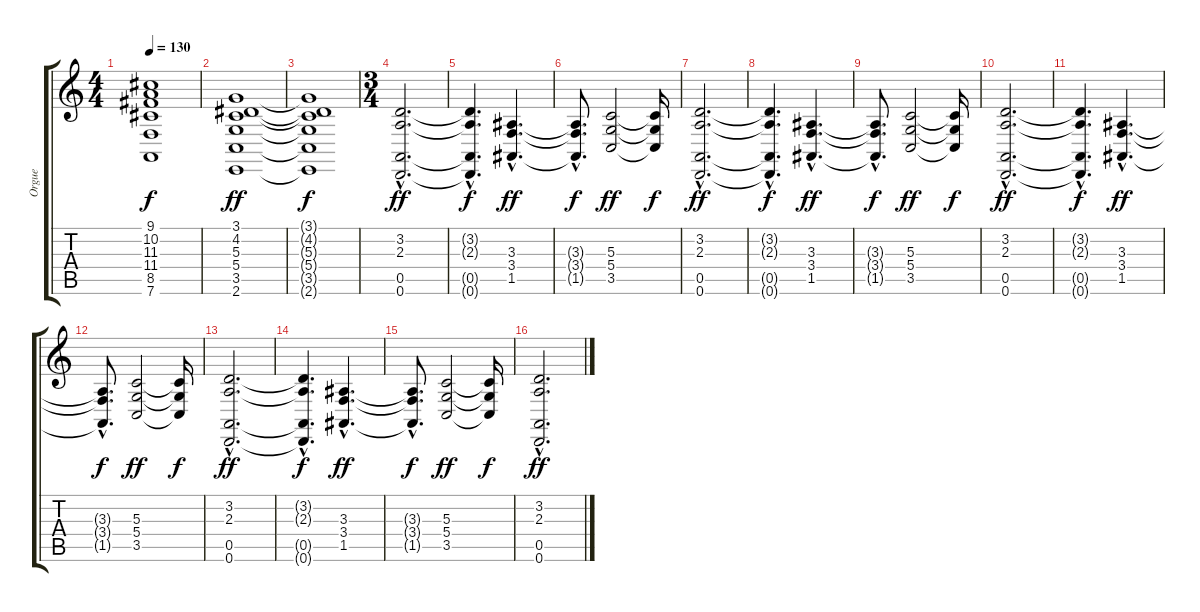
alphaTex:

\track ("Orgue" "Orgue") {instrument churchorgan}
\staff {score tabs}
\tuning (E4 B3 G3 D3 A2 D2) {hide}
\ts (4 4)
\tempo 130
\clef g2
\ks c
(9.1{t} 10.2{t} 11.3{t} 11.4{t} 8.5{t} 7.6{t}).1{dy f} |
(3.1 4.2 5.3 5.4 3.5 2.6).1{dy ff} |
(3.1{t} 4.2{t} 5.3{t} 5.4{t} 3.5{t} 2.6{t}).1{dy f} |
\ts (3 4)
(3.2{hac} 2.3{hac} 0.5{hac} 0.6{hac}).2{d dy ff} |
(3.2{hac t} 2.3{hac t} 0.5{hac t} 0.6{hac t}).4{d dy f} (3.3{hac} 3.4{hac} 1.5{hac}).4{d dy ff} |
(3.3{hac t} 3.4{hac t} 1.5{hac t}).8{d dy f} (5.3 5.4 3.5).2{dy ff} (5.3{t} 5.4{t} 3.5{t}).16{dy f} |
(3.2{hac} 2.3{hac} 0.5{hac} 0.6{hac}).2{d dy ff} |
(3.2{hac t} 2.3{hac t} 0.5{hac t} 0.6{hac t}).4{d dy f} (3.3{hac} 3.4{hac} 1.5{hac}).4{d dy ff} |
(3.3{hac t} 3.4{hac t} 1.5{hac t}).8{d dy f} (5.3 5.4 3.5).2{dy ff} (5.3{t} 5.4{t} 3.5{t}).16{dy f} |
(3.2{hac} 2.3{hac} 0.5{hac} 0.6{hac}).2{d dy ff} |
(3.2{hac t} 2.3{hac t} 0.5{hac t} 0.6{hac t}).4{d dy f} (3.3{hac} 3.4{hac} 1.5{hac}).4{d dy ff} |
(3.3{hac t} 3.4{hac t} 1.5{hac t}).8{d dy f} (5.3 5.4 3.5).2{dy ff} (5.3{t} 5.4{t} 3.5{t}).16{dy f} |
(3.2{hac} 2.3{hac} 0.5{hac} 0.6{hac}).2{d dy ff} |
(3.2{hac t} 2.3{hac t} 0.5{hac t} 0.6{hac t}).4{d dy f} (3.3{hac} 3.4{hac} 1.5{hac}).4{d dy ff} |
(3.3{hac t} 3.4{hac t} 1.5{hac t}).8{d dy f} (5.3 5.4 3.5).2{dy ff} (5.3{t} 5.4{t} 3.5{t}).16{dy f} |
(3.2{hac} 2.3{hac} 0.5{hac} 0.6{hac}).2{d dy ff}
